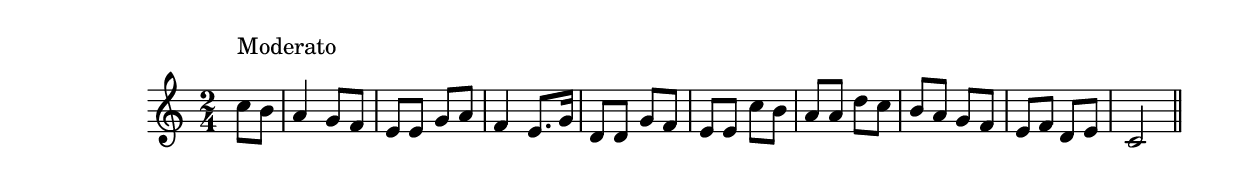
\version "2.14.0"
%{\header {
  title = "Cangia, Cangia Tue Voglie"
  composer = "G.B. Fasolo (17th century)"
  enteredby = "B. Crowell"
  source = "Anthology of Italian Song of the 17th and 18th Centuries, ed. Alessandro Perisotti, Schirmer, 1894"
}%}
\score{{\key c \major
\time 2/4
%{\tempo 4=60
%}\relative c'' {
  \partial 4
  c8^\markup{\column { "Moderato" " " }} b |
  a4 g8 f | e8 e g a | f4 e8. g16 | d8 d g f | e e c' b | a a d c | b a g f | e f d e | c2
  \bar "||"
}

}}